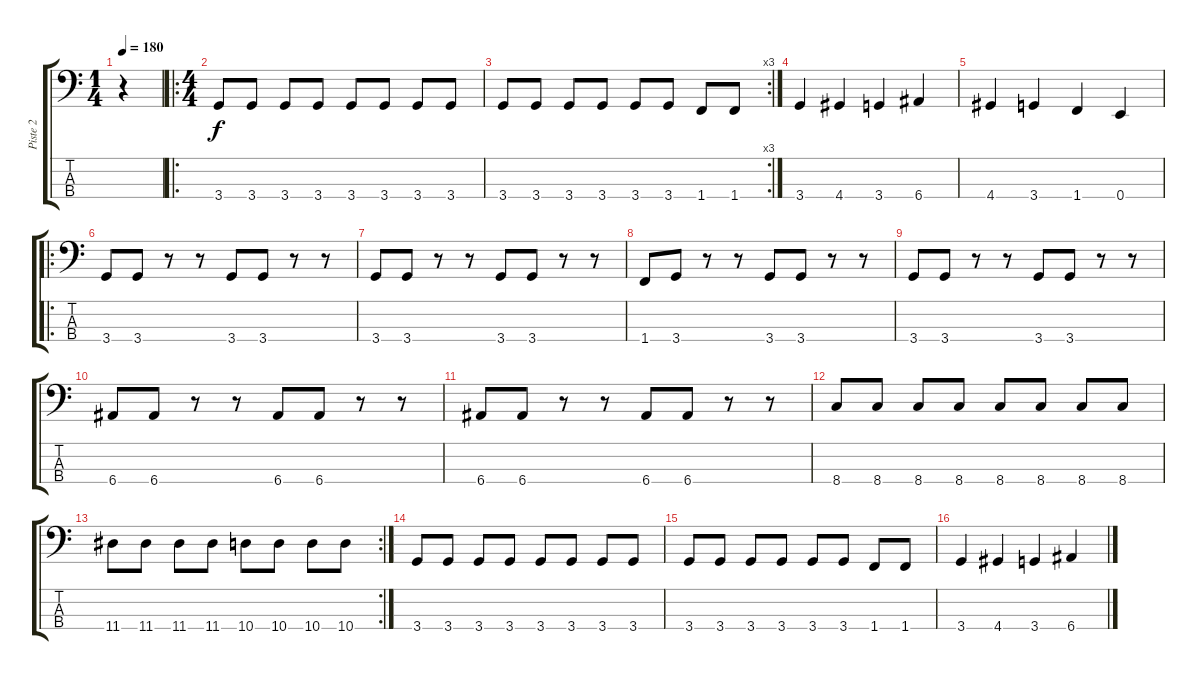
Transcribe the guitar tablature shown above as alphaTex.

\track ("Piste 2" "Piste 2") {instrument electricbasspick}
\staff {score tabs}
\tuning (G2 D2 A1 E1) {hide}
\ts (1 4)
\tempo 180
\clef f4
\ks c
r.4{dy f instrument electricbasspick} |
\ro
\ts (4 4)
3.4.8 3.4.8 3.4.8 3.4.8 3.4.8 3.4.8 3.4.8 3.4.8 |
\rc 3
3.4.8 3.4.8 3.4.8 3.4.8 3.4.8 3.4.8 1.4.8 1.4.8 |
3.4.4 4.4.4 3.4.4 6.4.4 |
4.4.4 3.4.4 1.4.4 0.4.4 |
\ro
3.4.8 3.4.8 r.8 r.8 3.4.8 3.4.8 r.8 r.8 |
3.4.8 3.4.8 r.8 r.8 3.4.8 3.4.8 r.8 r.8 |
1.4.8 3.4.8 r.8 r.8 3.4.8 3.4.8 r.8 r.8 |
3.4.8 3.4.8 r.8 r.8 3.4.8 3.4.8 r.8 r.8 |
6.4.8 6.4.8 r.8 r.8 6.4.8 6.4.8 r.8 r.8 |
6.4.8 6.4.8 r.8 r.8 6.4.8 6.4.8 r.8 r.8 |
8.4.8 8.4.8 8.4.8 8.4.8 8.4.8 8.4.8 8.4.8 8.4.8 |
\rc 2
11.4.8 11.4.8 11.4.8 11.4.8 10.4.8 10.4.8 10.4.8 10.4.8 |
3.4.8 3.4.8 3.4.8 3.4.8 3.4.8 3.4.8 3.4.8 3.4.8 |
3.4.8 3.4.8 3.4.8 3.4.8 3.4.8 3.4.8 1.4.8 1.4.8 |
3.4.4 4.4.4 3.4.4 6.4.4
